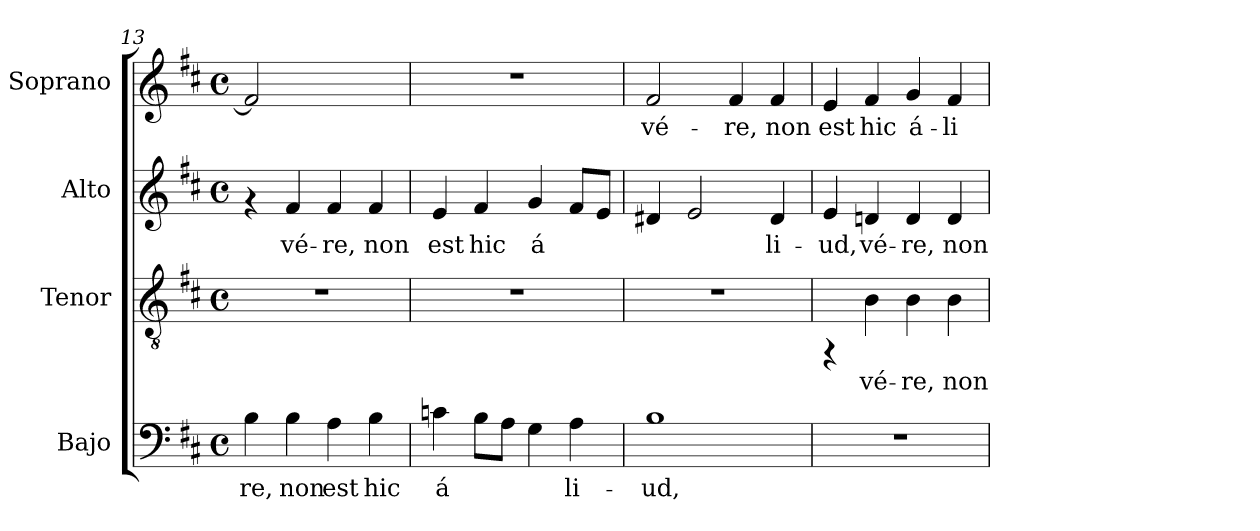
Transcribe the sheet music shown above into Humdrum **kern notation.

**kern	**text	**kern	**text	**kern	**text	**kern	**text
*part4	*part4	*part3	*part3	*part2	*part2	*part1	*part1
*staff4	*staff4	*staff3	*staff3	*staff2	*staff2	*staff1	*staff1
*I"Bajo	*	*I"Tenor	*	*I"Alto	*	*I"Soprano	*
*I'B.	*	*I'T.	*	*I'A.	*	*I'S.	*
*clefF4	*	*clefGv2	*	*clefG2	*	*clefG2	*
*k[f#c#]	*	*k[f#c#]	*	*k[f#c#]	*	*k[f#c#]	*
*D:	*	*D:	*	*D:	*	*D:	*
*M4/4	*	*M4/4	*	*M4/4	*	*M4/4	*
*met(c)	*	*met(c)	*	*met(c)	*	*met(c)	*
=13	=13	=13	=13	=13	=13	=13	=13
!	!LO:LY:b:cj	!	!	!	!	!	!LO:LY:b:cj
4B\	-re,	1r	.	4rf	.	2f#/]	.
!	!LO:LY:b:cj	!	!	!	!LO:LY:b:cj	!	!
4B\	non	.	.	4f#/	vé-	.	.
!	!LO:LY:b:cj	!	!	!	!LO:LY:b:cj	!	!
4A\	est	.	.	4f#/	-re,	2ryy	.
!	!LO:LY:b:cj	!	!	!	!LO:LY:b:cj	!	!
4B\	hic	.	.	4f#/	non	.	.
=14	=14	=14	=14	=14	=14	=14	=14
!	!LO:LY:b:cj	!	!	!	!LO:LY:b:cj	!	!
4cn\	á-	1r	.	4e/	est	1r	.
!	!LO:LY:b:cj	!	!	!	!LO:LY:b:cj	!	!
8B\L	--	.	.	4f#/	hic	.	.
!	!LO:LY:b:cj	!	!	!	!	!	!
8A\J	--	.	.	.	.	.	.
!	!LO:LY:b:cj	!	!	!	!LO:LY:b:cj	!	!
4G\	--	.	.	4g/	á-	.	.
!	!LO:LY:b:cj	!	!	!	!LO:LY:b:cj	!	!
4A\	-li-	.	.	8f#/L	--	.	.
!	!	!	!	!	!LO:LY:b:cj	!	!
.	.	.	.	8e/J	--	.	.
=15	=15	=15	=15	=15	=15	=15	=15
!	!LO:LY:b:cj	!	!	!	!LO:LY:b:cj	!	!LO:LY:b:cj
1B	-ud,	1r	.	4d#X/	--	2f#/	vé-
!	!	!	!	!	!LO:LY:b:cj	!	!
.	.	.	.	2e/	--	.	.
!	!	!	!	!	!	!	!LO:LY:b:cj
.	.	.	.	.	.	4f#/	-re,
!	!	!	!	!	!LO:LY:b:cj	!	!LO:LY:b:cj
.	.	.	.	4d#/	-li-	4f#/	non
=16	=16	=16	=16	=16	=16	=16	=16
!	!	!	!	!	!LO:LY:b:cj	!	!LO:LY:b:cj
1r	.	4rFF	.	4e/	-ud,	4e/	est
!	!	!	!LO:LY:b:cj	!	!LO:LY:b:cj	!	!LO:LY:b:cj
.	.	4B\	vé-	4dn/	vé-	4f#/	hic
!	!	!	!LO:LY:b:cj	!	!LO:LY:b:cj	!	!LO:LY:b:cj
.	.	4B\	-re,	4d/	-re,	4g/	á-
!	!	!	!LO:LY:b:cj	!	!LO:LY:b:cj	!	!LO:LY:b:cj
.	.	4B\	non	4d/	non	4f#/	-li-
=	=	=	=	=	=	=	=
*-	*-	*-	*-	*-	*-	*-	*-
